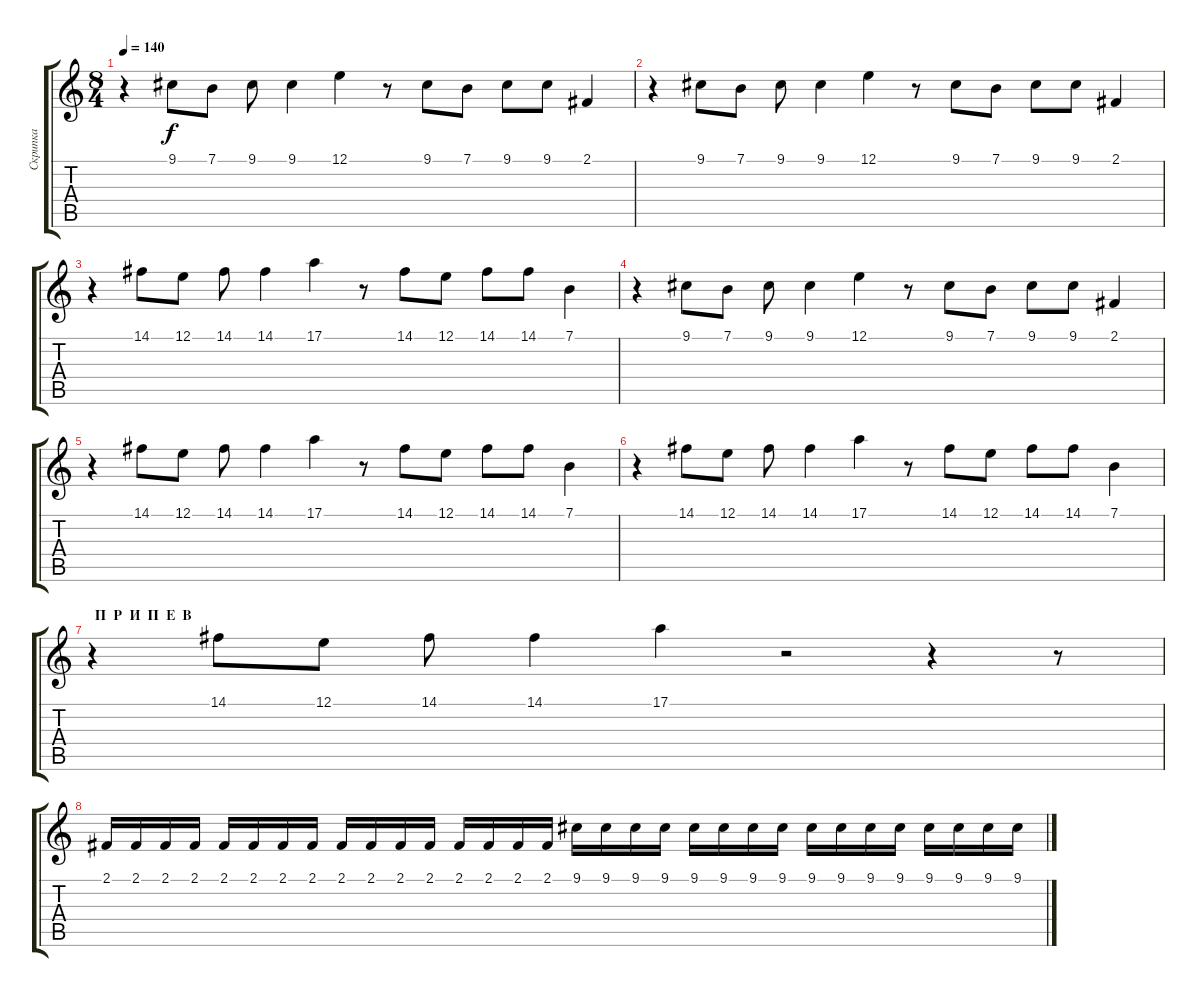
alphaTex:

\track ("Скрипка" "Скрипка") {instrument violin}
\staff {score tabs}
\tuning (E4 B3 G3 D3 A2 E2) {hide}
\ts (8 4)
\tempo 140
\clef g2
\ks c
r.4{dy f} 9.1.8 7.1.8 9.1.8 9.1.4 12.1.4 r.8 9.1.8 7.1.8 9.1.8 9.1.8 2.1.4 |
r.4 9.1.8 7.1.8 9.1.8 9.1.4 12.1.4 r.8 9.1.8 7.1.8 9.1.8 9.1.8 2.1.4 |
r.4 14.1.8 12.1.8 14.1.8 14.1.4 17.1.4 r.8 14.1.8 12.1.8 14.1.8 14.1.8 7.1.4 |
r.4 9.1.8 7.1.8 9.1.8 9.1.4 12.1.4 r.8 9.1.8 7.1.8 9.1.8 9.1.8 2.1.4 |
r.4 14.1.8 12.1.8 14.1.8 14.1.4 17.1.4 r.8 14.1.8 12.1.8 14.1.8 14.1.8 7.1.4 |
r.4 14.1.8 12.1.8 14.1.8 14.1.4 17.1.4 r.8 14.1.8 12.1.8 14.1.8 14.1.8 7.1.4 |
\section ("" "  П  Р  И  П  Е  В")
r.4 14.1.8 12.1.8 14.1.8 14.1.4 17.1.4 r.2 r.4 r.8{volume 10 instrument violin} |
2.1.16 2.1.16 2.1.16 2.1.16 2.1.16 2.1.16 2.1.16 2.1.16 2.1.16 2.1.16 2.1.16 2.1.16 2.1.16 2.1.16 2.1.16 2.1.16 9.1.16 9.1.16 9.1.16 9.1.16 9.1.16 9.1.16 9.1.16 9.1.16 9.1.16 9.1.16 9.1.16 9.1.16 9.1.16 9.1.16 9.1.16 9.1.16{volume 11}
